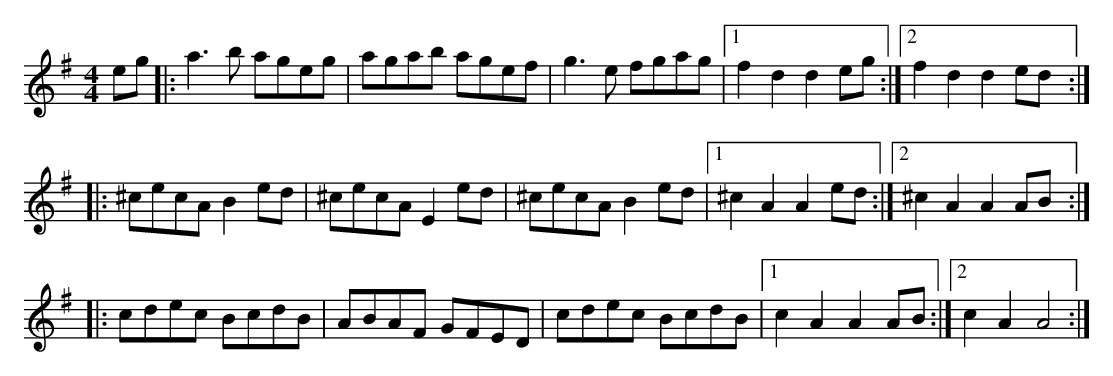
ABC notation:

X:1
M:4/4
K:Ador
eg|:a3b ageg|agab agef|g3e fgag|1 f2d2d2eg:|2 f2d2d2ed:|
|:^cecA B2 ed|^cecA E2 ed|^cecA B2 ed|1 ^c2A2A2ed:|2 ^c2A2A2AB:|
|:cdec BcdB|ABAF GFED|cdec BcdB|1 c2A2A2AB:|2 c2A2A4:|
